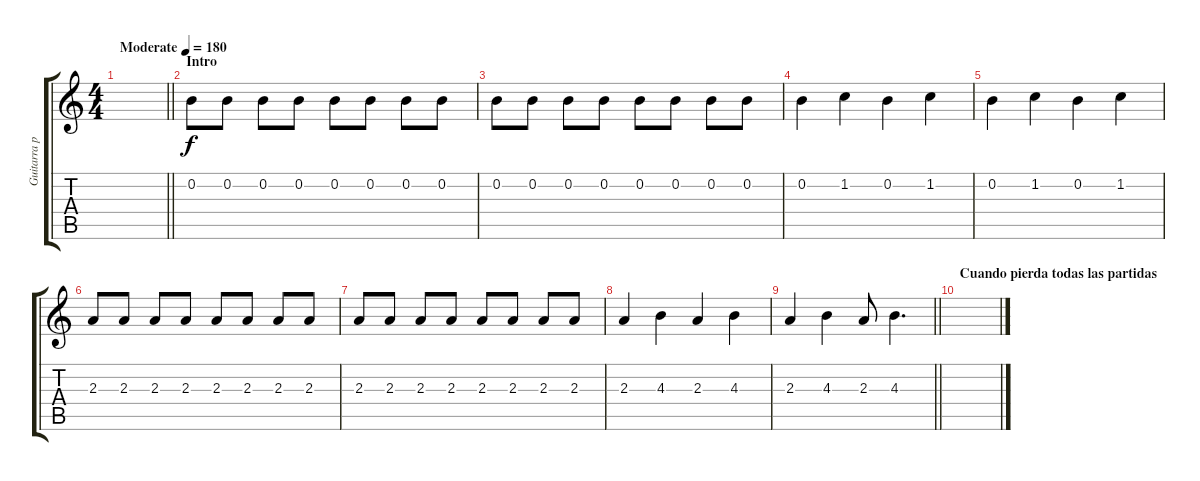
\track ("Guitarra principal" "Guitarra p") {instrument overdrivenguitar}
\staff {score tabs}
\tuning (E4 B3 G3 D3 A2 E2) {hide}
\ts (4 4)
\tempo (180 "Moderate")
\clef g2
\barLineRight lightlight
\ks c
|
\section ("" "Intro")
0.2.8 0.2.8 0.2.8 0.2.8 0.2.8 0.2.8 0.2.8 0.2.8 |
0.2.8 0.2.8 0.2.8 0.2.8 0.2.8 0.2.8 0.2.8 0.2.8 |
0.2.4 1.2.4 0.2.4 1.2.4 |
0.2.4 1.2.4 0.2.4 1.2.4 |
2.3.8 2.3.8 2.3.8 2.3.8 2.3.8 2.3.8 2.3.8 2.3.8 |
2.3.8 2.3.8 2.3.8 2.3.8 2.3.8 2.3.8 2.3.8 2.3.8 |
2.3.4 4.3.4 2.3.4 4.3.4 |
\barLineRight lightlight
2.3.4 4.3.4 2.3.8 4.3.4{d} |
\section ("" "Cuando pierda todas las partidas")
